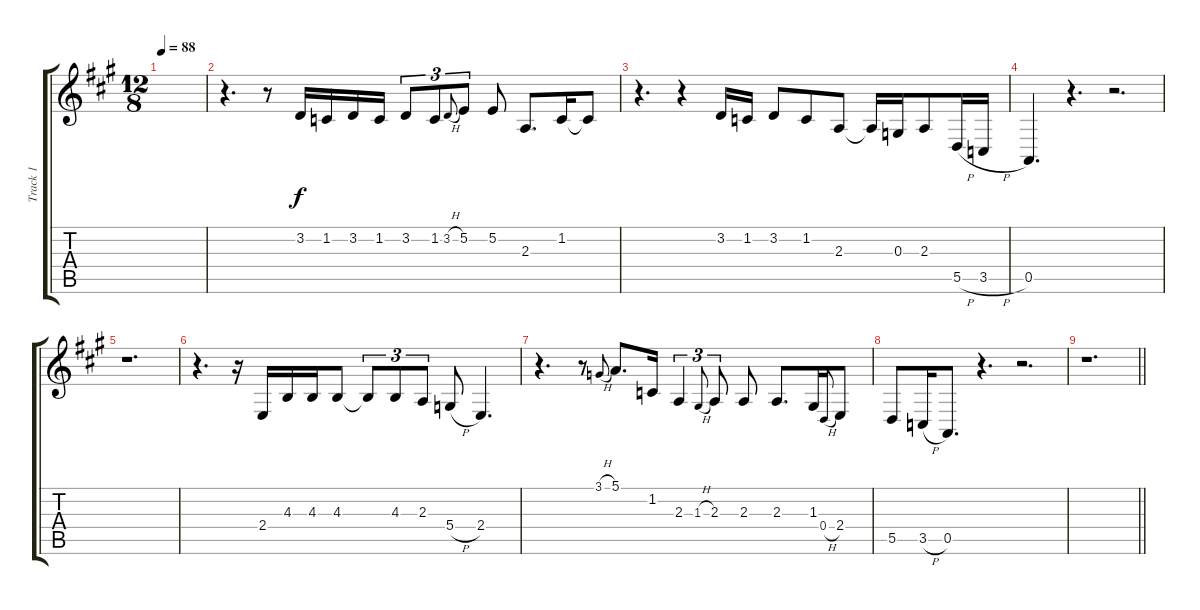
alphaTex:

\track ("Track 1" "Track 1") {instrument tenorsax}
\staff {score tabs}
\tuning (E4 B3 G3 D3 A2 E2) {hide}
\ts (12 8)
\tempo 88
\clef g2
\ks a
|
r.4{d} r.8 3.2.16 1.2.16 3.2.16 1.2.16 3.2.8{tu (3 2)} 1.2.8{tu (3 2)} 3.2{h}.8{gr onbeat} 5.2.8{tu (3 2)} 5.2.8 2.3.8{d} 1.2.16 1.2{t}.8 |
r.4{d} r.4 3.2.16 1.2.16 3.2.8 1.2.8 2.3.8 2.3{t}.16 0.3.16 2.3.8 5.5{h}.16 3.5{h}.16 |
0.5.4{d} r.4{d} r.2{d} |
r.1{d} |
r.4{d} r.16 2.4.16 4.3.16 4.3.16 4.3.8 4.3{t}.8{tu (3 2)} 4.3.8{tu (3 2)} 2.3.8{tu (3 2)} 5.4{h}.8 2.4.4{d} |
r.4{d} r.8 3.1{h}.8{gr onbeat} 5.1.8{d} 1.2.16 2.3.4{tu (3 2)} 1.3{h}.8{gr onbeat} 2.3.8{tu (3 2)} 2.3.8 2.3.8{d} 1.3.16 0.4{h}.8{gr onbeat} 2.4.8 |
5.5.8 3.5{h}.16 0.5.8{d} r.4{d} r.2{d} |
\barLineRight lightlight
r.1{d}
